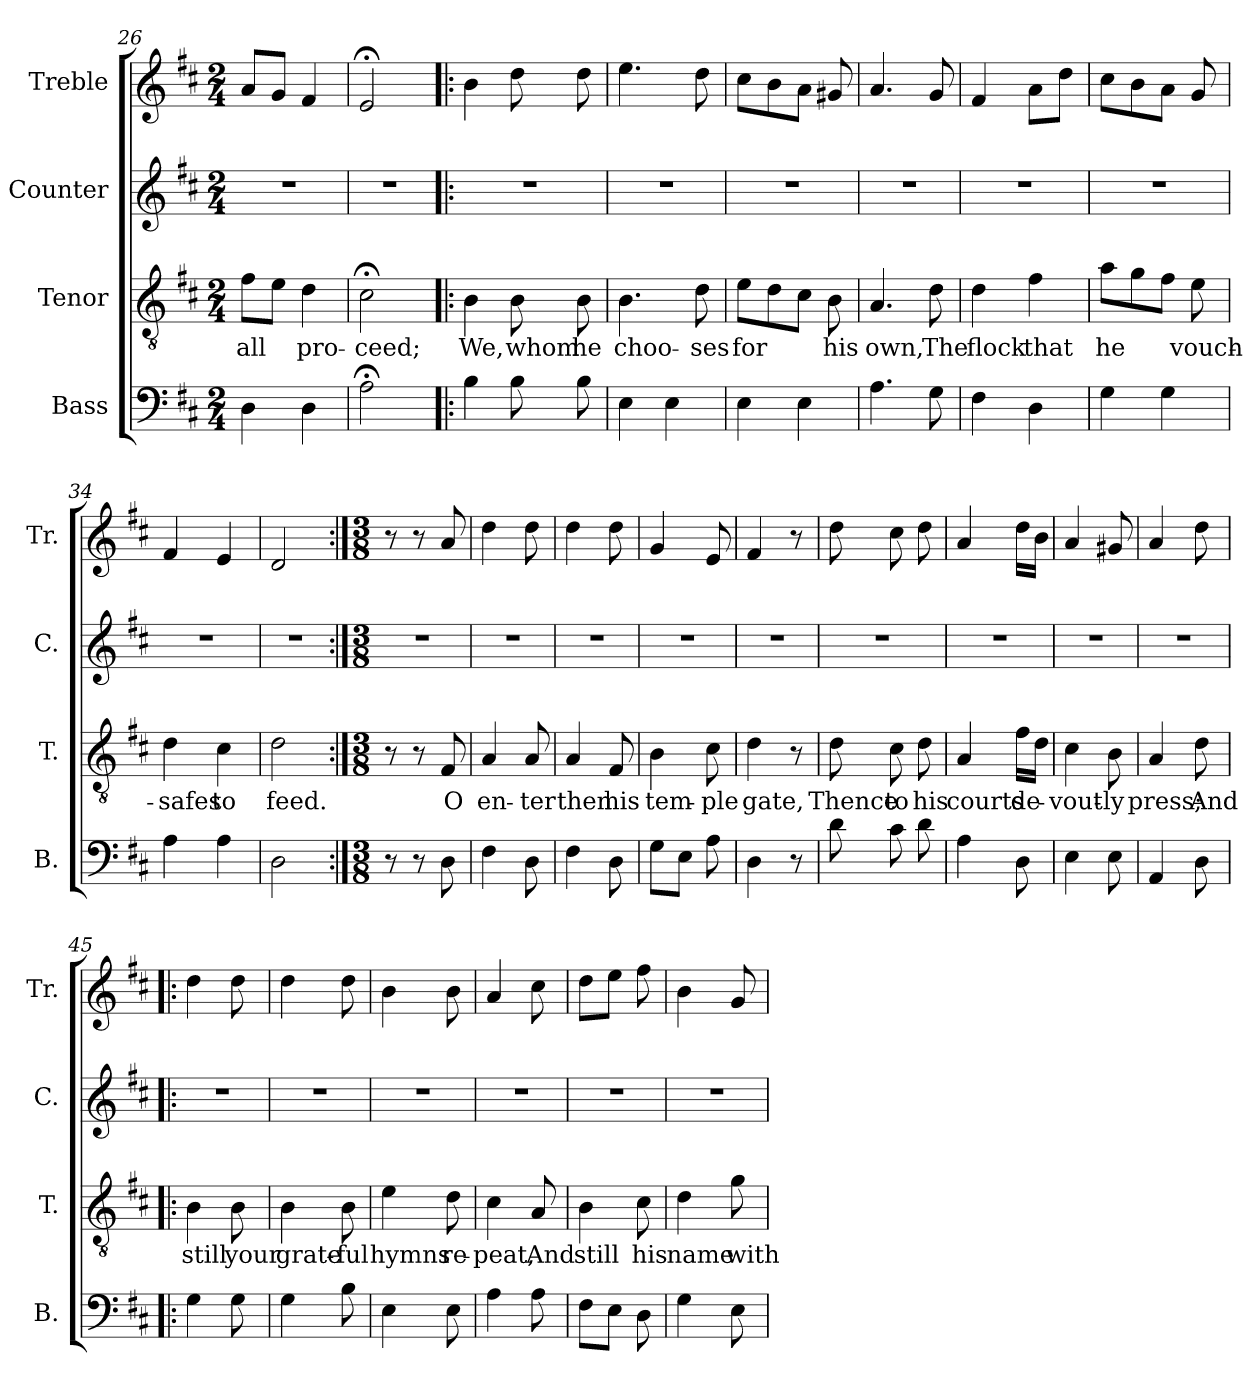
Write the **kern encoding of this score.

**kern	**kern	**text	**kern	**kern
*part4	*part3	*part3	*part2	*part1
*staff4	*staff3	*staff3	*staff2	*staff1
*I"Bass	*I"Tenor	*	*I"Counter	*I"Treble
*I'B.	*I'T.	*	*I'C.	*I'Tr.
*clefF4	*clefGv2	*	*clefG2	*clefG2
*k[f#c#]	*k[f#c#]	*	*k[f#c#]	*k[f#c#]
*M2/4	*M2/4	*	*M2/4	*M2/4
=26	=26	=26	=26	=26
4D\	8f#\L	all	2r	8a/L
.	8e\J	.	.	8g/J
4D\	4d\	pro-	.	4f#/
=27	=27	=27	=27	=27
2A;<\	2c#;<\	-ceed;	2r	2e;</
!!LO:LB:g=z
=28!|:	=28!|:	=28!|:	=28!|:	=28!|:
4B\	4B\	We,	2r	4b\
8B\	8B\	whom	.	8dd\
8B\	8B\	he	.	8dd\
=29	=29	=29	=29	=29
4E\	4.B\	choo-	2r	4.ee\
4E\	.	.	.	.
.	8d\	-ses	.	8dd\
=30	=30	=30	=30	=30
4E\	8e\L	for	2r	8cc#\L
.	8d\	.	.	8b\
4E\	8c#\J	.	.	8a\J
.	8B\	his	.	8g#X/
=31	=31	=31	=31	=31
4.A\	4.A/	own,	2r	4.a/
8G\	8d\	The	.	8g/
=32	=32	=32	=32	=32
4F#\	4d\	flock	2r	4f#/
4D\	4f#\	that	.	8a\L
.	.	.	.	8dd\J
=33	=33	=33	=33	=33
4G\	8a\L	he	2r	8cc#\L
.	8g\	.	.	8b\
4G\	8f#\J	.	.	8a\J
.	8e\	vouch-	.	8g/
=34	=34	=34	=34	=34
4A\	4d\	-safes	2r	4f#/
4A\	4c#\	to	.	4e/
=35	=35	=35	=35	=35
2D\	2d\	feed.	2r	2d/
=36:|!	=36:|!	=36:|!	=36:|!	=36:|!
*M3/8	*M3/8	*	*M3/8	*M3/8
8r	8r	.	4.r	8r
8r	8r	.	.	8r
8D\	8F#/	O	.	8a/
!!LO:PB:g=z
=37	=37	=37	=37	=37
4F#\	4A/	en-	4.r	4dd\
8D\	8A/	-ter	.	8dd\
=38	=38	=38	=38	=38
4F#\	4A/	then	4.r	4dd\
8D\	8F#/	his	.	8dd\
=39	=39	=39	=39	=39
8G\L	4B\	tem-	4.r	4g/
8E\J	.	.	.	.
8A\	8c#\	-ple	.	8e/
=40	=40	=40	=40	=40
4D\	4d\	gate,	4.r	4f#/
8r	8r	.	.	8r
=41	=41	=41	=41	=41
8d\	8d\	Thence	4.r	8dd\
8c#\	8c#\	to	.	8cc#\
8d\	8d\	his	.	8dd\
=42	=42	=42	=42	=42
4A\	4A/	courts	4.r	4a/
8D\	16f#\LL	de-	.	16dd\LL
.	16d\JJ	.	.	16b\JJ
=43	=43	=43	=43	=43
4E\	4c#\	-vout-	4.r	4a/
8E\	8B\	-ly	.	8g#X/
=44	=44	=44	=44	=44
4AA/	4A/	press;	4.r	4a/
8D\	8d\	And	.	8dd\
=45!|:	=45!|:	=45!|:	=45!|:	=45!|:
4G\	4B\	still	4.r	4dd\
8G\	8B\	your	.	8dd\
!!LO:LB:g=z
=46	=46	=46	=46	=46
4G\	4B\	grate-	4.r	4dd\
8B\	8B\	-ful	.	8dd\
=47	=47	=47	=47	=47
4E\	4e\	hymns	4.r	4b\
8E\	8d\	re-	.	8b\
=48	=48	=48	=48	=48
4A\	4c#\	-peat,	4.r	4a/
8A\	8A/	And	.	8cc#\
=49	=49	=49	=49	=49
8F#\L	4B\	still	4.r	8dd\L
8E\J	.	.	.	8ee\J
8D\	8c#\	his	.	8ff#\
=50	=50	=50	=50	=50
4G\	4d\	name	4.r	4b\
8E\	8g\	with	.	8g/
=	=	=	=	=
*-	*-	*-	*-	*-
